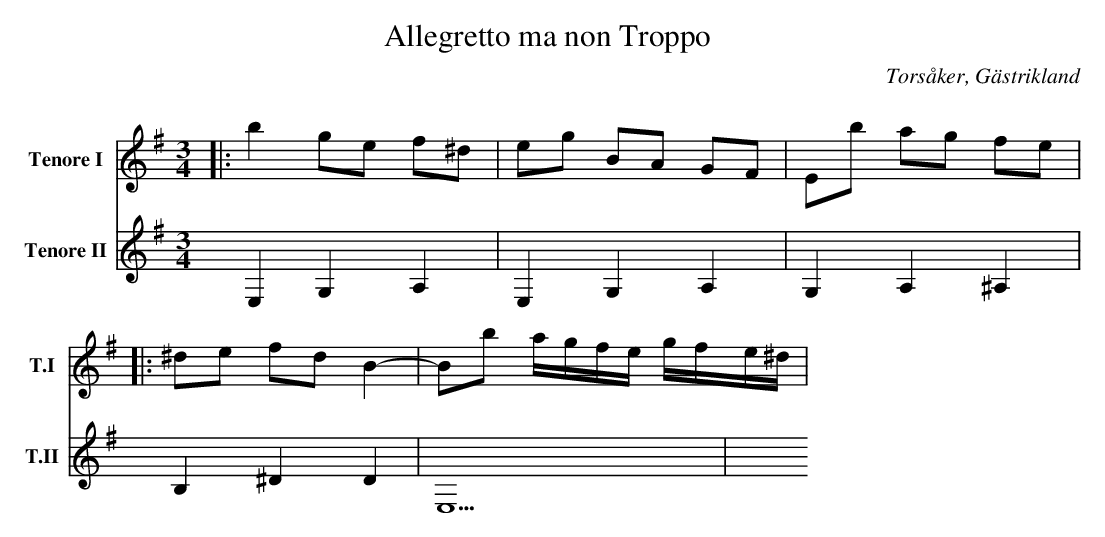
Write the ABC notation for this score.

X:1
T:Allegretto ma non Troppo
O:Torsåker, Gästrikland
Q: 112
M:3/4
L:1/16
%%score (T1 T2) (B1 B2)
V:T1           clef=treble  name="Tenore I"   snm="T.I"
V:T2           clef=treble  name="Tenore II"  snm="T.II"
K:G
|:[V:T1]  b4 g2e2 f2^d2 | e2g2 B2A2 G2F2 | E2b2 a2g2 f2e2 |
|:[V:T2]  E,4 G,4 A,4   | E,4  G,4  A,4  | G,4  A,4  ^A,4 |
  [V:T1]  ^d2e2 f2d2 B4-| B2b2 agfe gfe^d|
  [V:T2]  B,4   ^D4  D4 | E,10            |
